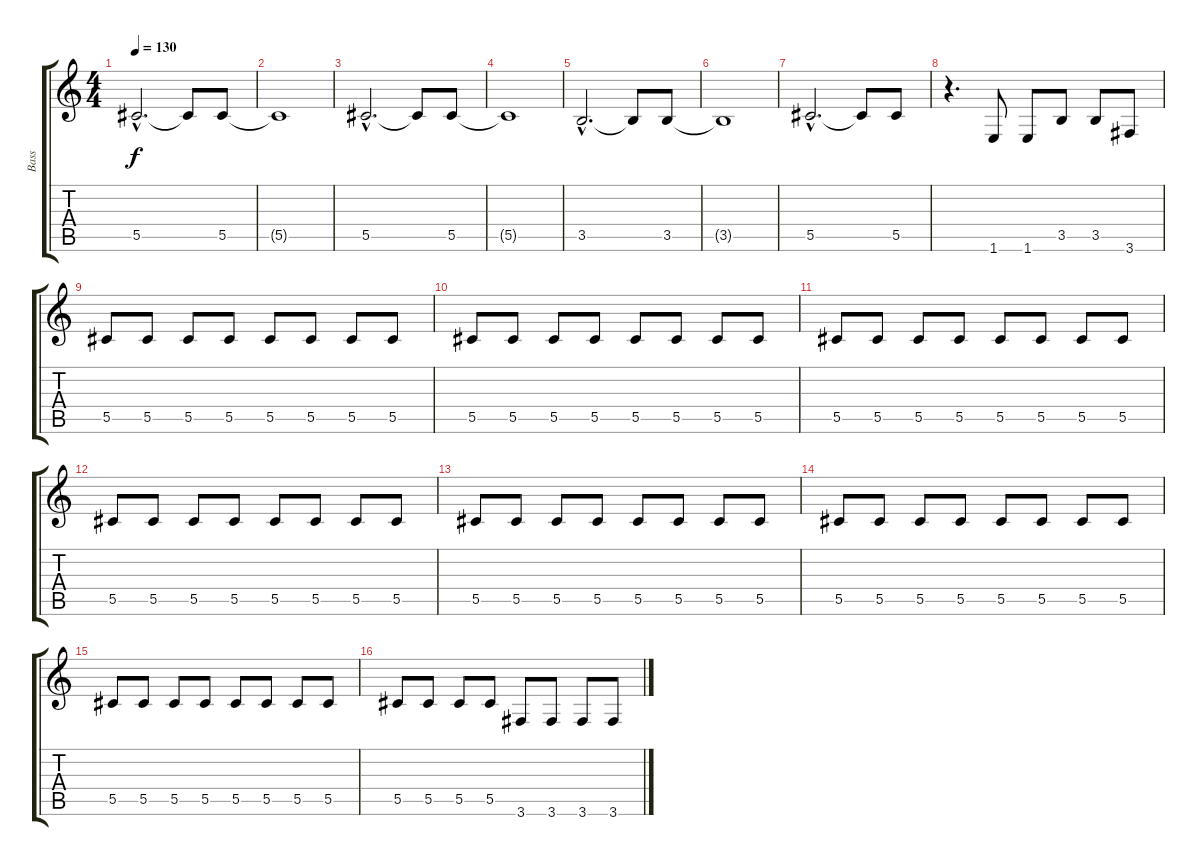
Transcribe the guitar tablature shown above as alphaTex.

\track ("Bass" "Bass") {instrument electricbassfinger}
\staff {score tabs}
\tuning (Eb4 Bb3 Gb3 Db3 Ab2 Eb2) {hide}
\ts (4 4)
\tempo 130
\clef g2
\ks c
5.5{hac}.2{d dy f instrument electricbassfinger} 5.5{t}.8 5.5.8 |
5.5{t}.1 |
5.5{hac}.2{d} 5.5{t}.8 5.5.8 |
5.5{t}.1 |
3.5{hac}.2{d} 3.5{t}.8 3.5.8 |
3.5{t}.1 |
5.5{hac}.2{d} 5.5{t}.8 5.5.8 |
r.4{d} 1.6.8 1.6.8 3.5.8 3.5.8 3.6.8 |
5.5.8 5.5.8 5.5.8 5.5.8 5.5.8 5.5.8 5.5.8 5.5.8 |
5.5.8 5.5.8 5.5.8 5.5.8 5.5.8 5.5.8 5.5.8 5.5.8 |
5.5.8 5.5.8 5.5.8 5.5.8 5.5.8 5.5.8 5.5.8 5.5.8 |
5.5.8 5.5.8 5.5.8 5.5.8 5.5.8 5.5.8 5.5.8 5.5.8 |
5.5.8 5.5.8 5.5.8 5.5.8 5.5.8 5.5.8 5.5.8 5.5.8 |
5.5.8 5.5.8 5.5.8 5.5.8 5.5.8 5.5.8 5.5.8 5.5.8 |
5.5.8 5.5.8 5.5.8 5.5.8 5.5.8 5.5.8 5.5.8 5.5.8 |
5.5.8 5.5.8 5.5.8 5.5.8 3.6.8 3.6.8 3.6.8 3.6.8
